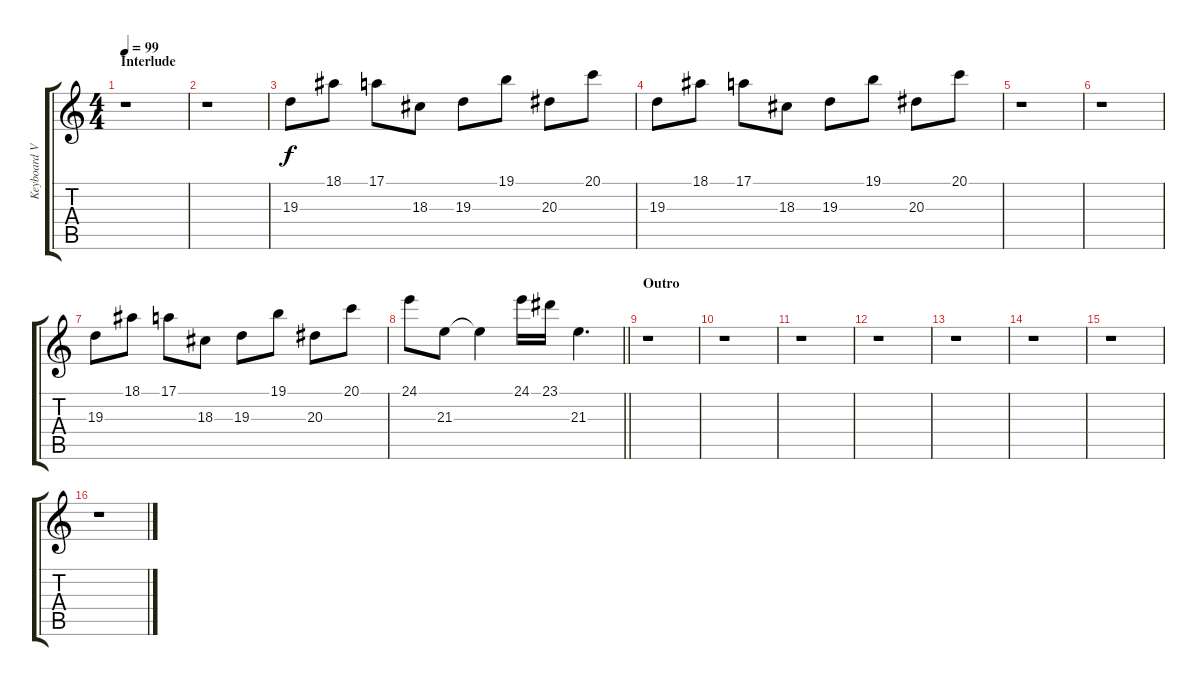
\track ("Keyboard VI (Lead Effect)" "Keyboard V") {instrument lead2sawtooth}
\staff {score tabs}
\tuning (E4 B3 G3 D3 A2 E2) {hide}
\ts (4 4)
\section ("" "Interlude")
\tempo 99
\clef g2
\ks c
r.1{dy ff instrument lead2sawtooth} |
r.1 |
19.3.8{dy f} 18.1.8 17.1.8 18.3.8 19.3.8 19.1.8 20.3.8 20.1.8 |
19.3.8 18.1.8 17.1.8 18.3.8 19.3.8 19.1.8 20.3.8 20.1.8 |
r.1 |
r.1 |
19.3.8 18.1.8 17.1.8 18.3.8 19.3.8 19.1.8 20.3.8 20.1.8 |
\barLineRight lightlight
24.1.8 21.3.8 21.3{t}.4 24.1.16 23.1.16 21.3.4{d} |
\section ("" "Outro")
r.1 |
r.1 |
r.1 |
r.1 |
r.1 |
r.1 |
r.1 |
r.1
